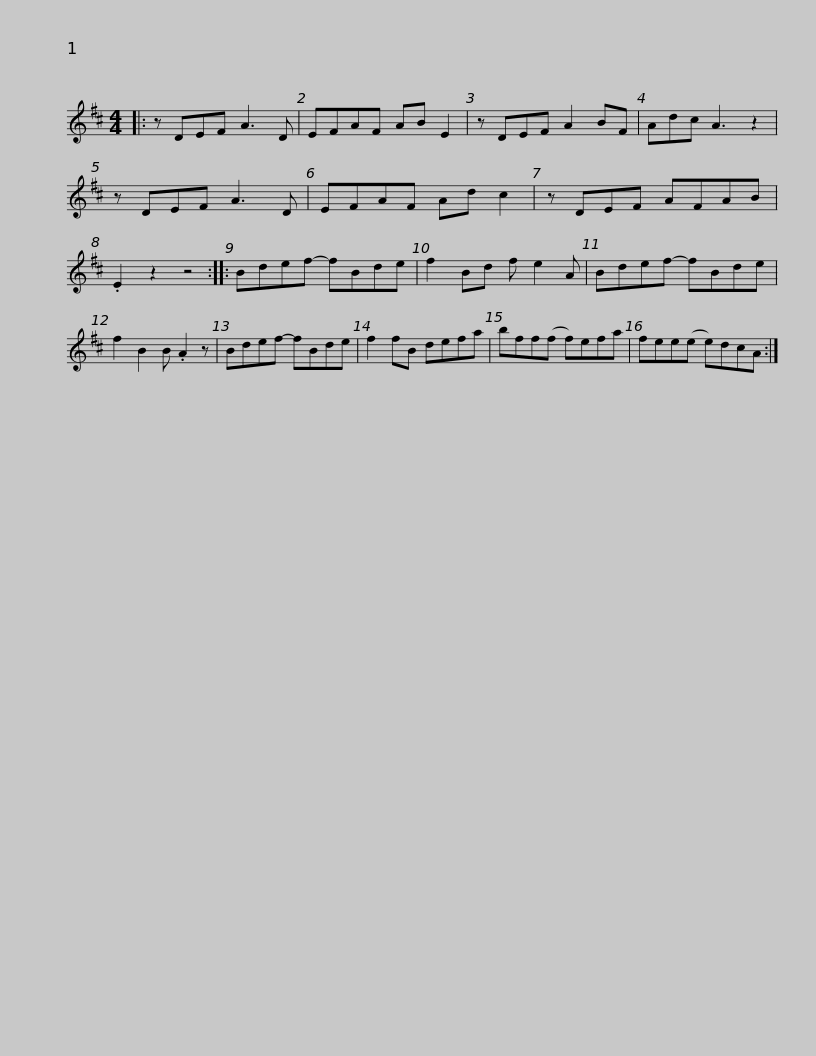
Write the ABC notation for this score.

X:1
L:1/8
M:4/4
I:linebreak $
K:D
V:1 treble
V:1
|: z DEF A3 D | EFAF AB E2 | z DEF A2 BF | Adc A3 z2 | z DEF A3 D | %5
 EFAF Ad c2 |$ z DEF AFAB | .E2 z2 z4 :: Bdef- fBde | f2 Bd f e2 A | %10
 Bdef- fBde | f2 B2 B .A2 z |$ Bdef- fBde | f2 fB defa | bff(f f)efa | %15
 fee(e e)dcA :| %16
